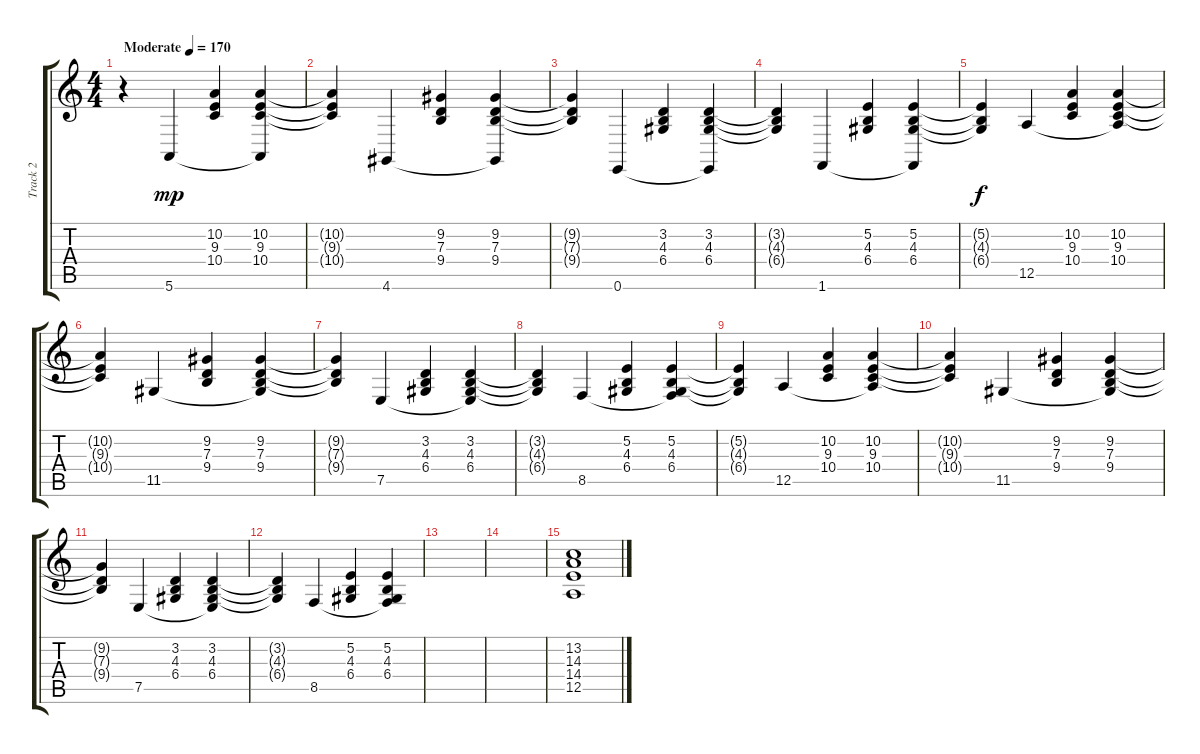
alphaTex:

\track ("Track 2" "Track 2") {instrument acousticgrandpiano}
\staff {score tabs}
\tuning (E4 B3 G3 D3 A2 E2) {hide}
\ts (4 4)
\tempo (170 "Moderate")
\clef g2
\ks c
r.4{dy mp instrument acousticgrandpiano} 5.6.4 (10.2 9.3 10.4).4 (10.2 9.3 10.4 5.6{t}).4 |
(10.2{t} 9.3{t} 10.4{t}).4 4.6.4 (9.2 7.3 9.4).4 (9.2 7.3 9.4 4.6{t}).4 |
(9.2{t} 7.3{t} 9.4{t}).4 0.6.4 (3.2 4.3 6.4).4 (3.2 4.3 6.4 0.6{t}).4 |
(3.2{t} 4.3{t} 6.4{t}).4 1.6.4 (5.2 4.3 6.4).4 (5.2 4.3 6.4 1.6{t}).4 |
(5.2{t} 4.3{t} 6.4{t}).4{dy f} 12.5.4 (10.2 9.3 10.4).4 (10.2 9.3 10.4 12.5{t}).4 |
(10.2{t} 9.3{t} 10.4{t}).4 11.5.4 (9.2 7.3 9.4).4 (9.2 7.3 9.4 11.5{t}).4 |
(9.2{t} 7.3{t} 9.4{t}).4 7.5.4 (3.2 4.3 6.4).4 (3.2 4.3 6.4 7.5{t}).4 |
(3.2{t} 4.3{t} 6.4{t}).4 8.5.4 (5.2 4.3 6.4).4 (5.2 4.3 6.4 8.5{t}).4 |
(5.2{t} 4.3{t} 6.4{t}).4 12.5.4 (10.2 9.3 10.4).4 (10.2 9.3 10.4 12.5{t}).4 |
(10.2{t} 9.3{t} 10.4{t}).4 11.5.4 (9.2 7.3 9.4).4 (9.2 7.3 9.4 11.5{t}).4 |
(9.2{t} 7.3{t} 9.4{t}).4 7.5.4 (3.2 4.3 6.4).4 (3.2 4.3 6.4 7.5{t}).4 |
(3.2{t} 4.3{t} 6.4{t}).4 8.5.4 (5.2 4.3 6.4).4 (5.2 4.3 6.4 8.5{t}).4 |
|
|
(13.2 14.3 14.4 12.5).1
